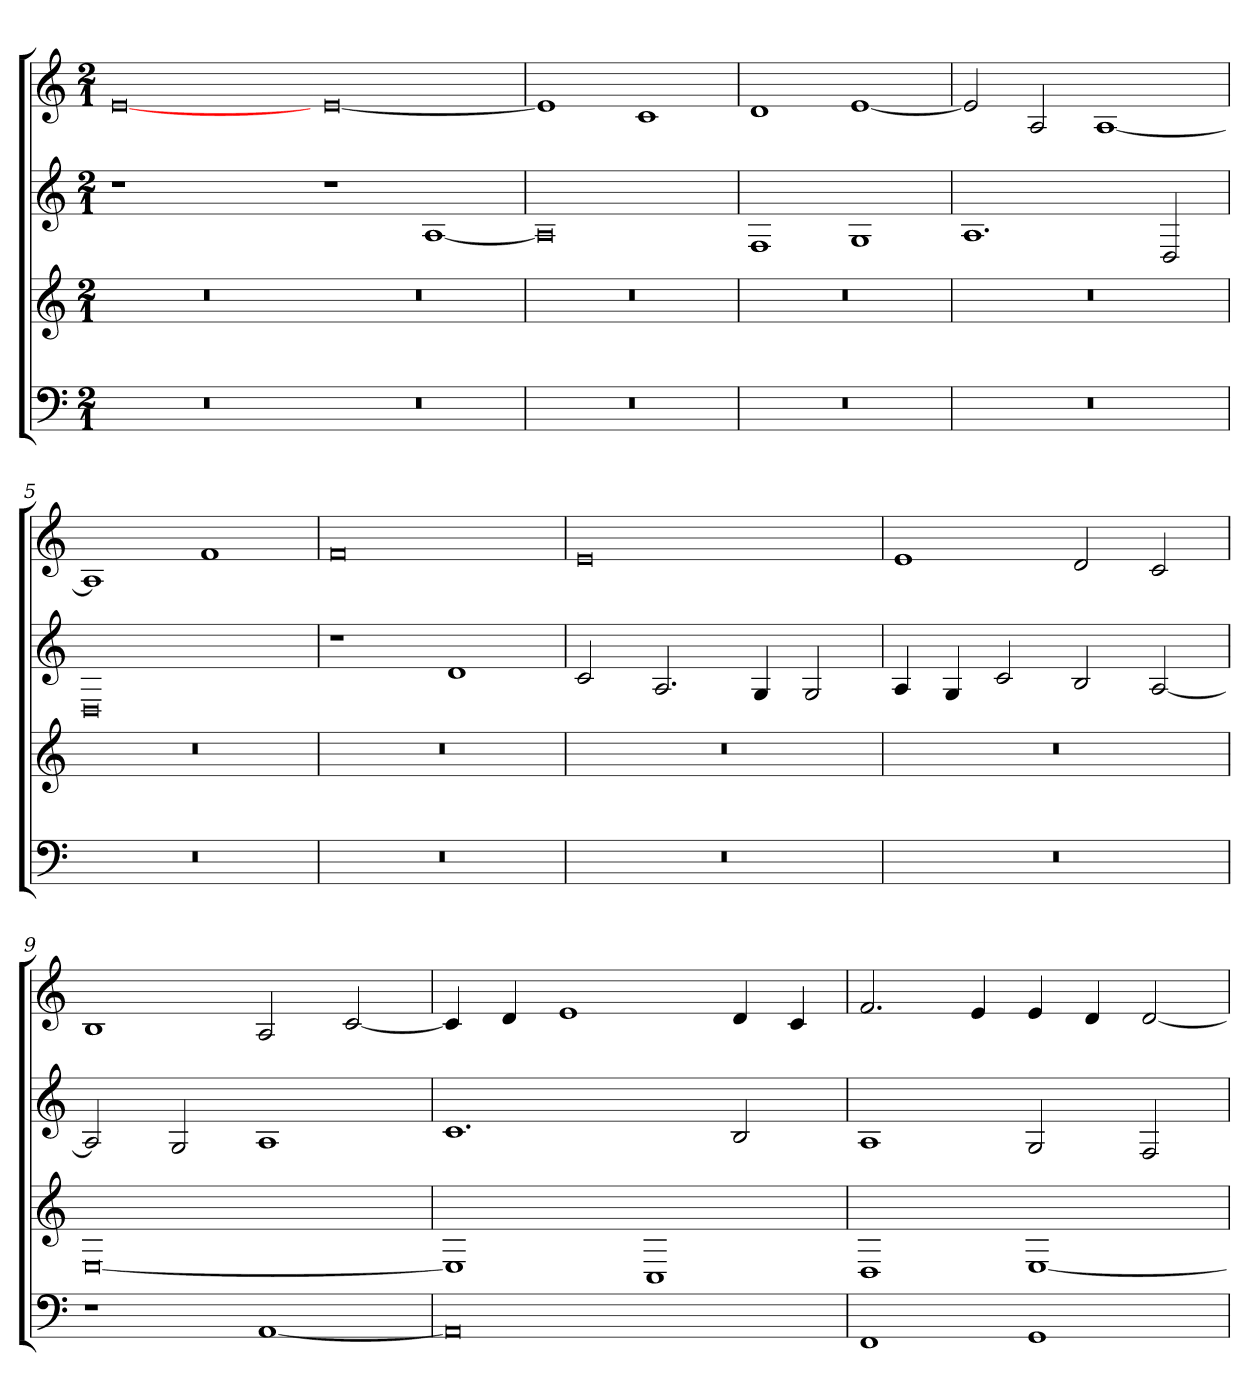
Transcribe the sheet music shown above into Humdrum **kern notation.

**kern	**kern	**kern	**kern
*part4	*part3	*part2	*part1
*staff4	*staff3	*staff2	*staff1
*clefF4	*clefG2	*clefG2	*clefG2
*M2/1	*M2/1	*M2/1	*M2/1
=	=	=	=
0r	0r	1r	[0e
.	.	1ryy	.
=1-	=1-	=1-	=1-
0r	0r	1r	[0e
.	.	[1A	.
=2	=2	=2	=2
0r	0r	0A]	1e]
.	.	.	1c
=3	=3	=3	=3
0r	0r	1F	1d
.	.	1G	[1e
=4	=4	=4	=4
0r	0r	1.A	2e]
.	.	.	2A
.	.	.	[1A
.	.	2D	.
=5	=5	=5	=5
0r	0r	0D	1A]
.	.	.	1f
=6	=6	=6	=6
0r	0r	1r	0f
.	.	1d	.
=7	=7	=7	=7
0r	0r	2c	0e
.	.	2.A	.
.	.	4G	.
.	.	2G	.
=8	=8	=8	=8
0r	0r	4A	1e
.	.	4G	.
.	.	2c	.
.	.	2B	2d
.	.	[2A	2c
=9	=9	=9	=9
1r	[0E	2A]	1B
.	.	2G	.
[1AA	.	1A	2A
.	.	.	[2c
=10	=10	=10	=10
0AA]	1E]	1.c	4c]
.	.	.	4d
.	.	.	1e
.	1C	.	.
.	.	2B	4d
.	.	.	4c
=11	=11	=11	=11
1FF	1D	1A	2.f
.	.	.	4e
1GG	[1E	2G	4e
.	.	.	4d
.	.	2F	[2d
=	=	=	=
*-	*-	*-	*-
